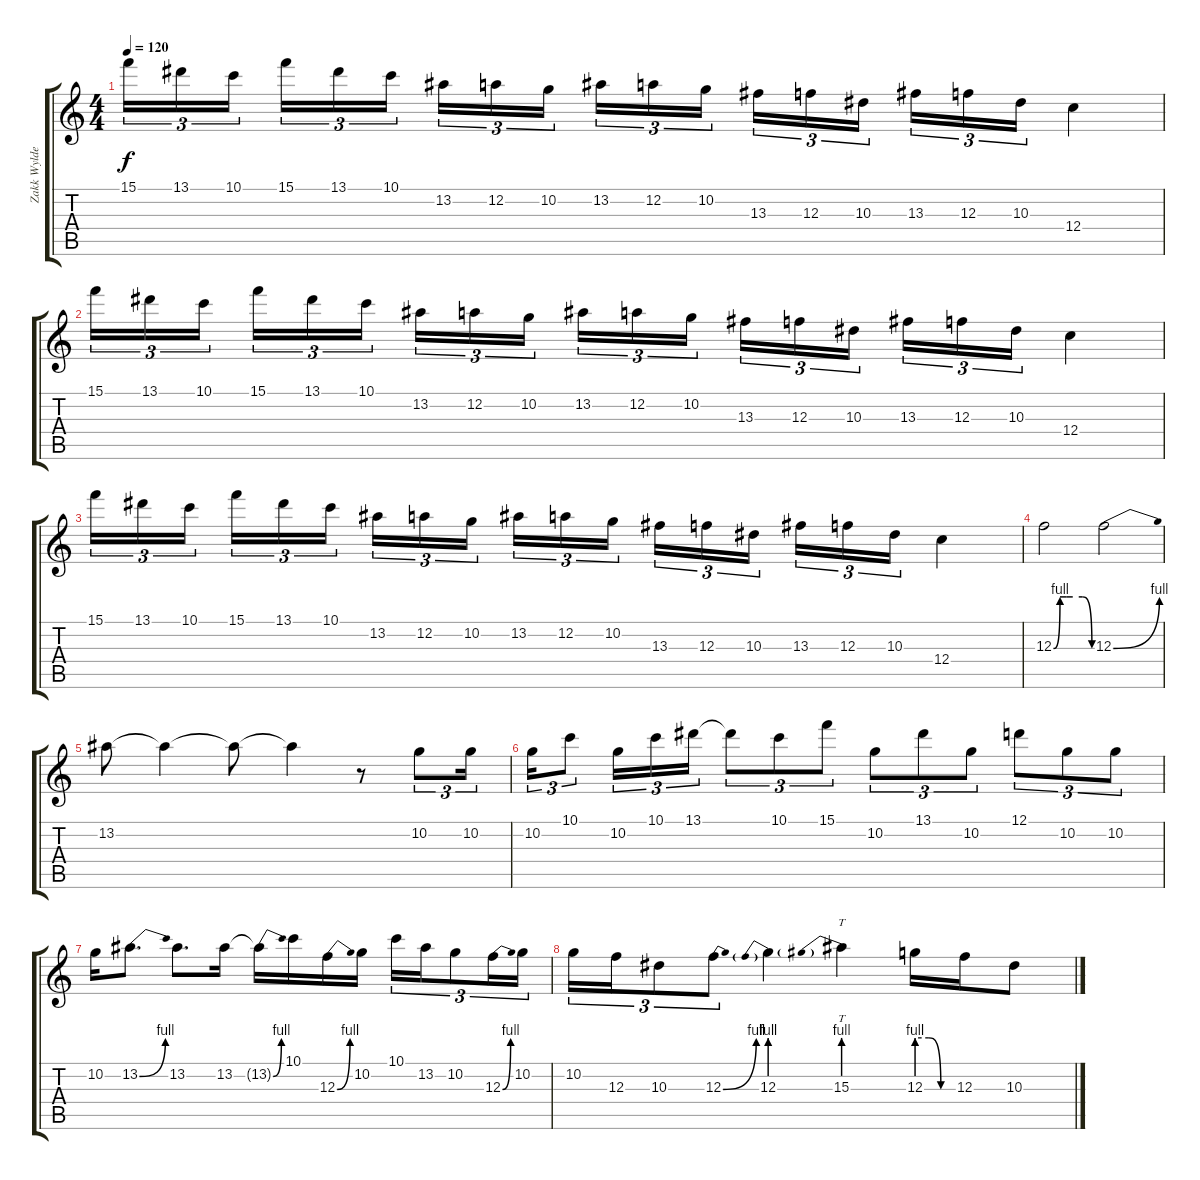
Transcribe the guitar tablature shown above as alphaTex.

\track ("Zakk Wylde" "Zakk Wylde") {instrument distortionguitar}
\staff {score tabs}
\tuning (D4 A3 F3 C3 G2 C2) {hide}
\ts (4 4)
\tempo 120
\clef g2
\ks c
15.1.16{tu (3 2) dy f} 13.1.16{tu (3 2)} 10.1.16{tu (3 2) beam splitsecondary} 15.1.16{tu (3 2)} 13.1.16{tu (3 2)} 10.1.16{tu (3 2)} 13.2.16{tu (3 2)} 12.2.16{tu (3 2)} 10.2.16{tu (3 2) beam splitsecondary} 13.2.16{tu (3 2)} 12.2.16{tu (3 2)} 10.2.16{tu (3 2)} 13.3.16{tu (3 2)} 12.3.16{tu (3 2)} 10.3.16{tu (3 2) beam splitsecondary} 13.3.16{tu (3 2)} 12.3.16{tu (3 2)} 10.3.16{tu (3 2)} 12.4.4 |
15.1.16{tu (3 2)} 13.1.16{tu (3 2)} 10.1.16{tu (3 2) beam splitsecondary} 15.1.16{tu (3 2)} 13.1.16{tu (3 2)} 10.1.16{tu (3 2)} 13.2.16{tu (3 2)} 12.2.16{tu (3 2)} 10.2.16{tu (3 2) beam splitsecondary} 13.2.16{tu (3 2)} 12.2.16{tu (3 2)} 10.2.16{tu (3 2)} 13.3.16{tu (3 2)} 12.3.16{tu (3 2)} 10.3.16{tu (3 2) beam splitsecondary} 13.3.16{tu (3 2)} 12.3.16{tu (3 2)} 10.3.16{tu (3 2)} 12.4.4 |
15.1.16{tu (3 2)} 13.1.16{tu (3 2)} 10.1.16{tu (3 2) beam splitsecondary} 15.1.16{tu (3 2)} 13.1.16{tu (3 2)} 10.1.16{tu (3 2)} 13.2.16{tu (3 2)} 12.2.16{tu (3 2)} 10.2.16{tu (3 2) beam splitsecondary} 13.2.16{tu (3 2)} 12.2.16{tu (3 2)} 10.2.16{tu (3 2)} 13.3.16{tu (3 2)} 12.3.16{tu (3 2)} 10.3.16{tu (3 2) beam splitsecondary} 13.3.16{tu (3 2)} 12.3.16{tu (3 2)} 10.3.16{tu (3 2)} 12.4.4 |
12.3{be (custom 0 0 10 4 20 4 30 4 45 4 60 0)}.2 12.3{be (bend 0 0 60 4)}.2 |
13.2.8 13.2{t}.4 13.2{t}.8 13.2{t}.4 r.8 10.2.8{tu (3 2)} 10.2.16{tu (3 2)} |
10.2.16{tu (3 2)} 10.1.8{tu (3 2)} 10.2.16{tu (3 2)} 10.1.16{tu (3 2)} 13.1.16{tu (3 2)} 13.1{t}.8{tu (3 2)} 10.1.8{tu (3 2)} 15.1.8{tu (3 2)} 10.2.8{tu (3 2)} 13.1.8{tu (3 2)} 10.2.8{tu (3 2)} 12.1.8{tu (3 2)} 10.2.8{tu (3 2)} 10.2.8{tu (3 2)} |
10.2.16 13.2{be (bend 0 0 60 4)}.8{d} 13.2.8{d} 13.2.16 13.2{be (bend 0 0 60 4) t}.16 10.1.16 12.3{be (bend 0 0 60 4)}.16 10.2.16 10.1.16{tu (3 2)} 13.2.16{tu (3 2)} 10.2.8{tu (3 2)} 12.3{be (bend 0 0 60 4)}.16{tu (3 2)} 10.2.16{tu (3 2)} |
10.2.16{tu (3 2)} 12.3.16{tu (3 2)} 10.3.8{tu (3 2)} 12.3{be (bend 0 0 60 4)}.8{tu (3 2)} 12.3{be (prebend 0 4 60 4)}.4 15.3{be (prebend 0 4 60 4)}.4{tt} 12.3{be (custom 0 4 20 4 40 0 60 0)}.16 12.3.16 10.3.8
